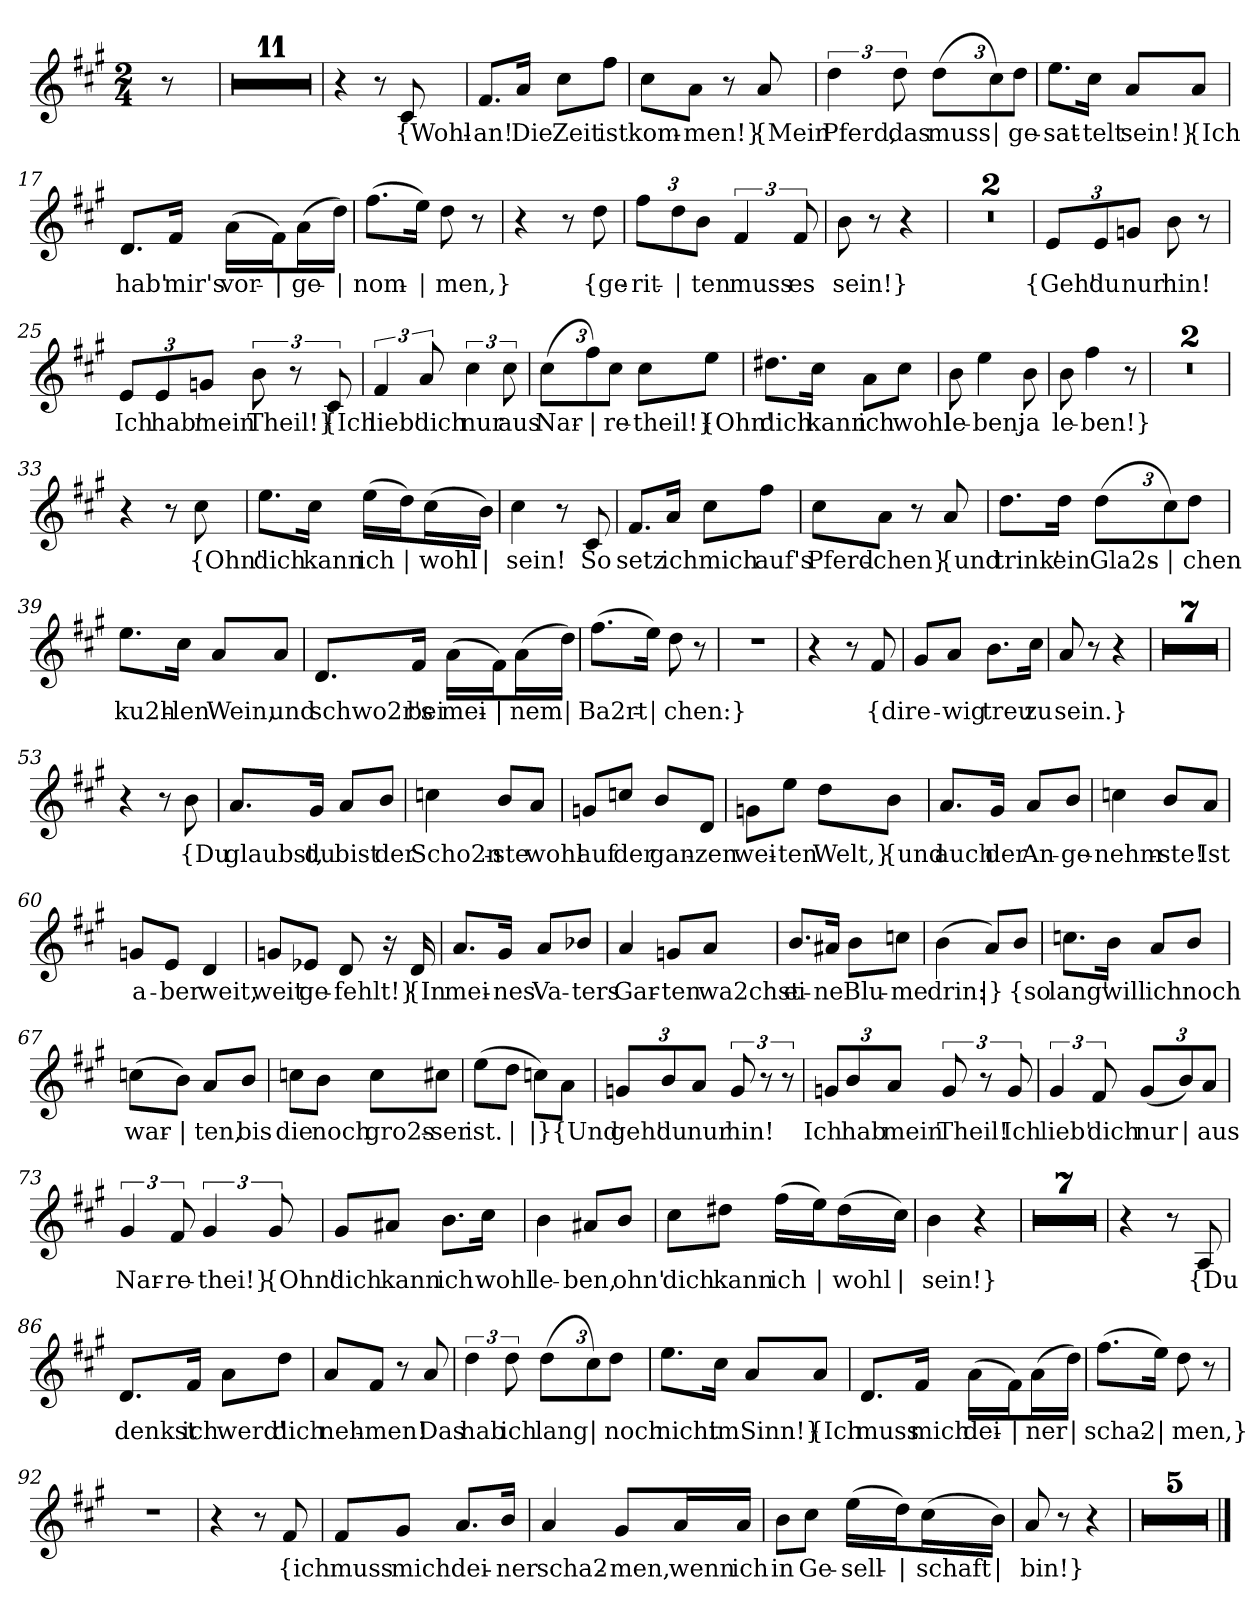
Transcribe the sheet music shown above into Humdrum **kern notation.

**kern	**text
*part1	*part1
*staff1	*staff1
*clefG2	*
*k[f#c#g#]	*
*M2/4	*
*MM80	*
=	=
8r	.
=1	=1
2r	.
=2	=2
2r	.
=3	=3
2r	.
=4	=4
2r	.
=5	=5
2r	.
=6	=6
2r	.
=7	=7
2r	.
=8	=8
2r	.
=9	=9
2r	.
=10	=10
2r	.
=11	=11
2r	.
=12	=12
4r	.
8r	.
8c#	{Wohl-
=13	=13
8.f#/L	-an!
16a/Jk	Die
8cc#\L	Zeit
8ff#\J	ist
=14	=14
8cc#\L	kom-
8a\J	-men!}
8r	.
8a	{Mein
=15	=15
6dd	Pferd,
12dd	das
(12dd\L	muss
12cc#\)	|
12dd\J	ge-
=16	=16
8.ee\L	-sat-
16cc#\Jk	-telt
8a/L	sein!}
8a/J	{Ich
=17	=17
8.d/L	hab'
16f#/Jk	mir's
(16a\LL	vor-
16f#\J)	|
(16a\L	-ge-
16dd\JJ)	|
=18	=18
(8.ff#\L	-nom-
16ee\Jk)	|
8dd	-men,}
8r	.
=19	=19
4r	.
8r	.
8dd	{ge-
=20	=20
12ff#\L	-rit-
12dd\	|
12b\J	-ten
6f#	muss
12f#	es
=21	=21
8b	sein!}
8r	.
4r	.
=22	=22
2r	.
=23	=23
2r	.
=24	=24
12e/L	{Geh'
12e/	du
12gn/J	nur
8b	hin!
8r	.
=25	=25
12e/L	Ich
12e/	hab'
12gn/J	mein
12b	Theil!}
12r	.
12c#	{Ich
=26	=26
6f#	lieb'
12a	dich
6cc#	nur
12cc#	aus
=27	=27
(12cc#\L	Nar-
12ff#\)	|
12cc#\J	-re-
8cc#\L	-theil!}
8ee\J	{Ohn'
=28	=28
8.dd#X\L	dich
16cc#\Jk	kann
8a\L	ich
8cc#\J	wohl
=29	=29
8b	le-
4ee	-ben,
8b	ja
=30	=30
8b	le-
4ff#	-ben!}
8r	.
=31	=31
2r	.
=32	=32
2r	.
=33	=33
4r	.
8r	.
8cc#	{Ohn'
=34	=34
8.ee\L	dich
16cc#\Jk	kann
(16ee\LL	ich
16dd\J)	|
(16cc#\L	wohl
16b\JJ)	|
=35	=35
4cc#	sein!
8r	.
8c#	So
=36	=36
8.f#/L	setz
16a/Jk	ich
8cc#\L	mich
8ff#\J	auf's
=37	=37
8cc#\L	Pferd-
8a\J	-chen}
8r	.
8a	{und
=38	=38
8.dd\L	trink'
16dd\Jk	ein
(12dd\L	Gla2s-
12cc#\)	|
12dd\J	-chen
=39	=39
8.ee\L	ku2h-
16cc#\Jk	-len
8a/L	Wein,
8a/J	und
=40	=40
8.d/L	schwo2r's
16f#/Jk	bei
(16a\LL	mei-
16f#\J)	|
(16a\L	-nem
16dd\JJ)	|
=41	=41
(8.ff#\L	Ba2rt-
16ee\Jk)	|
8dd	-chen:}
8r	.
=42	=42
2r	.
=43	=43
4r	.
8r	.
8f#	{dir
=44	=44
8g#/L	e-
8a/J	-wig
8.b\L	treu
16cc#\Jk	zu
=45	=45
8a	sein.}
8r	.
4r	.
=46	=46
2r	.
=47	=47
2r	.
=48	=48
2r	.
=49	=49
2r	.
=50	=50
2r	.
=51	=51
2r	.
=52	=52
2r	.
=53	=53
4r	.
8r	.
8b	{Du
=54	=54
8.a/L	glaubst,
16g#/Jk	du
8a/L	bist
8b/J	der
=55	=55
4ccn	Scho2n-
8b/L	-ste
8a/J	wohl
=56	=56
8gn/L	auf
8ccn/J	der
8b/L	gan-
8d/J	-zen
=57	=57
8gn\L	wei-
8ee\J	-ten
8dd\L	Welt,}
8b\J	{und
=58	=58
8.a/L	auch
16g#/Jk	der
8a/L	An-
8b/J	-ge-
=59	=59
4ccn	-nehm-
8b/L	-ste!
8a/J	Ist
=60	=60
8gn/L	a-
8e/J	-ber
4d	weit,
=61	=61
8gn/L	weit
8e-X/J	ge-
8d	-fehlt!}
16r	.
16d	{In
=62	=62
8.a/L	mei-
16g#/Jk	-nes
8a/L	Va-
8b-X/J	-ters
=63	=63
4a	Gar-
8gn/L	-ten
8a/J	wa2chst
=64	=64
8.b/L	ei-
16a#X/Jk	-ne
8b\L	Blu-
8ccn\J	-me
=65	=65
(4b	drin:
8a/L)	|}
8b/J	{so
=66	=66
8.ccn\L	lang'
16b\Jk	will
8a/L	ich
8b/J	noch
=67	=67
(8ccn\L	war-
8b\J)	|
8a/L	-ten,
8b/J	bis
=68	=68
8ccn\L	die
8b\J	noch
8cc\L	gro2s-
8cc#X\J	-ser
=69	=69
(8ee\L	ist.
8dd\J	|
8ccn\L)	|}
8a\J	{Und
=70	=70
12gn/L	geh'
12b/	du
12a/J	nur
12g	hin!
12r	.
12r	.
=71	=71
12gn/L	Ich
12b/	hab
12a/J	mein
12g	Theil!
12r	.
12g	Ich
=72	=72
6g#	lieb'
12f#	dich
(12g#/L	nur
12b/)	|
12a/J	aus
=73	=73
6g#	Nar-
12f#	-re-
6g#	-thei!}
12g#	{Ohn'
=74	=74
8g#/L	dich
8a#X/J	kann
8.b\L	ich
16cc#\Jk	wohl
=75	=75
4b	le-
8a#X/L	-ben,
8b/J	ohn'
=76	=76
8cc#\L	dich
8dd#X\J	kann
(16ff#\LL	ich
16ee\J)	|
(16dd#\L	wohl
16cc#\JJ)	|
=77	=77
4b	sein!}
4r	.
=78	=78
2r	.
=79	=79
2r	.
=80	=80
2r	.
=81	=81
2r	.
=82	=82
2r	.
=83	=83
2r	.
=84	=84
2r	.
=85	=85
4r	.
8r	.
8A	{Du
=86	=86
8.d/L	denkst
16f#/Jk	ich
8a\L	werd'
8dd\J	dich
=87	=87
8a/L	neh-
8f#/J	-men!
8r	.
8a	Das
=88	=88
6dd	hab
12dd	ich
(12dd\L	lang
12cc#\)	|
12dd\J	noch
=89	=89
8.ee\L	nicht
16cc#\Jk	im
8a/L	Sinn!}
8a/J	{Ich
=90	=90
8.d/L	muss
16f#/Jk	mich
(16a\LL	dei-
16f#\J)	|
(16a\L	-ner
16dd\JJ)	|
=91	=91
(8.ff#\L	scha2-
16ee\Jk)	|
8dd	-men,}
8r	.
=92	=92
2r	.
=93	=93
4r	.
8r	.
8f#	{ich
=94	=94
8f#/L	muss
8g#/J	mich
8.a/L	dei-
16b/Jk	-ner
=95	=95
4a	scha2-
8g#/L	-men,
16a/L	wenn
16a/JJ	ich
=96	=96
8b\L	in
8cc#\J	Ge-
(16ee\LL	-sell-
16dd\J)	|
(16cc#\L	-schaft
16b\JJ)	|
=97	=97
8a	bin!}
8r	.
4r	.
=98	=98
2r	.
=99	=99
2r	.
=100	=100
2r	.
=101	=101
2r	.
=102	=102
2r	.
==	==
*-	*-
